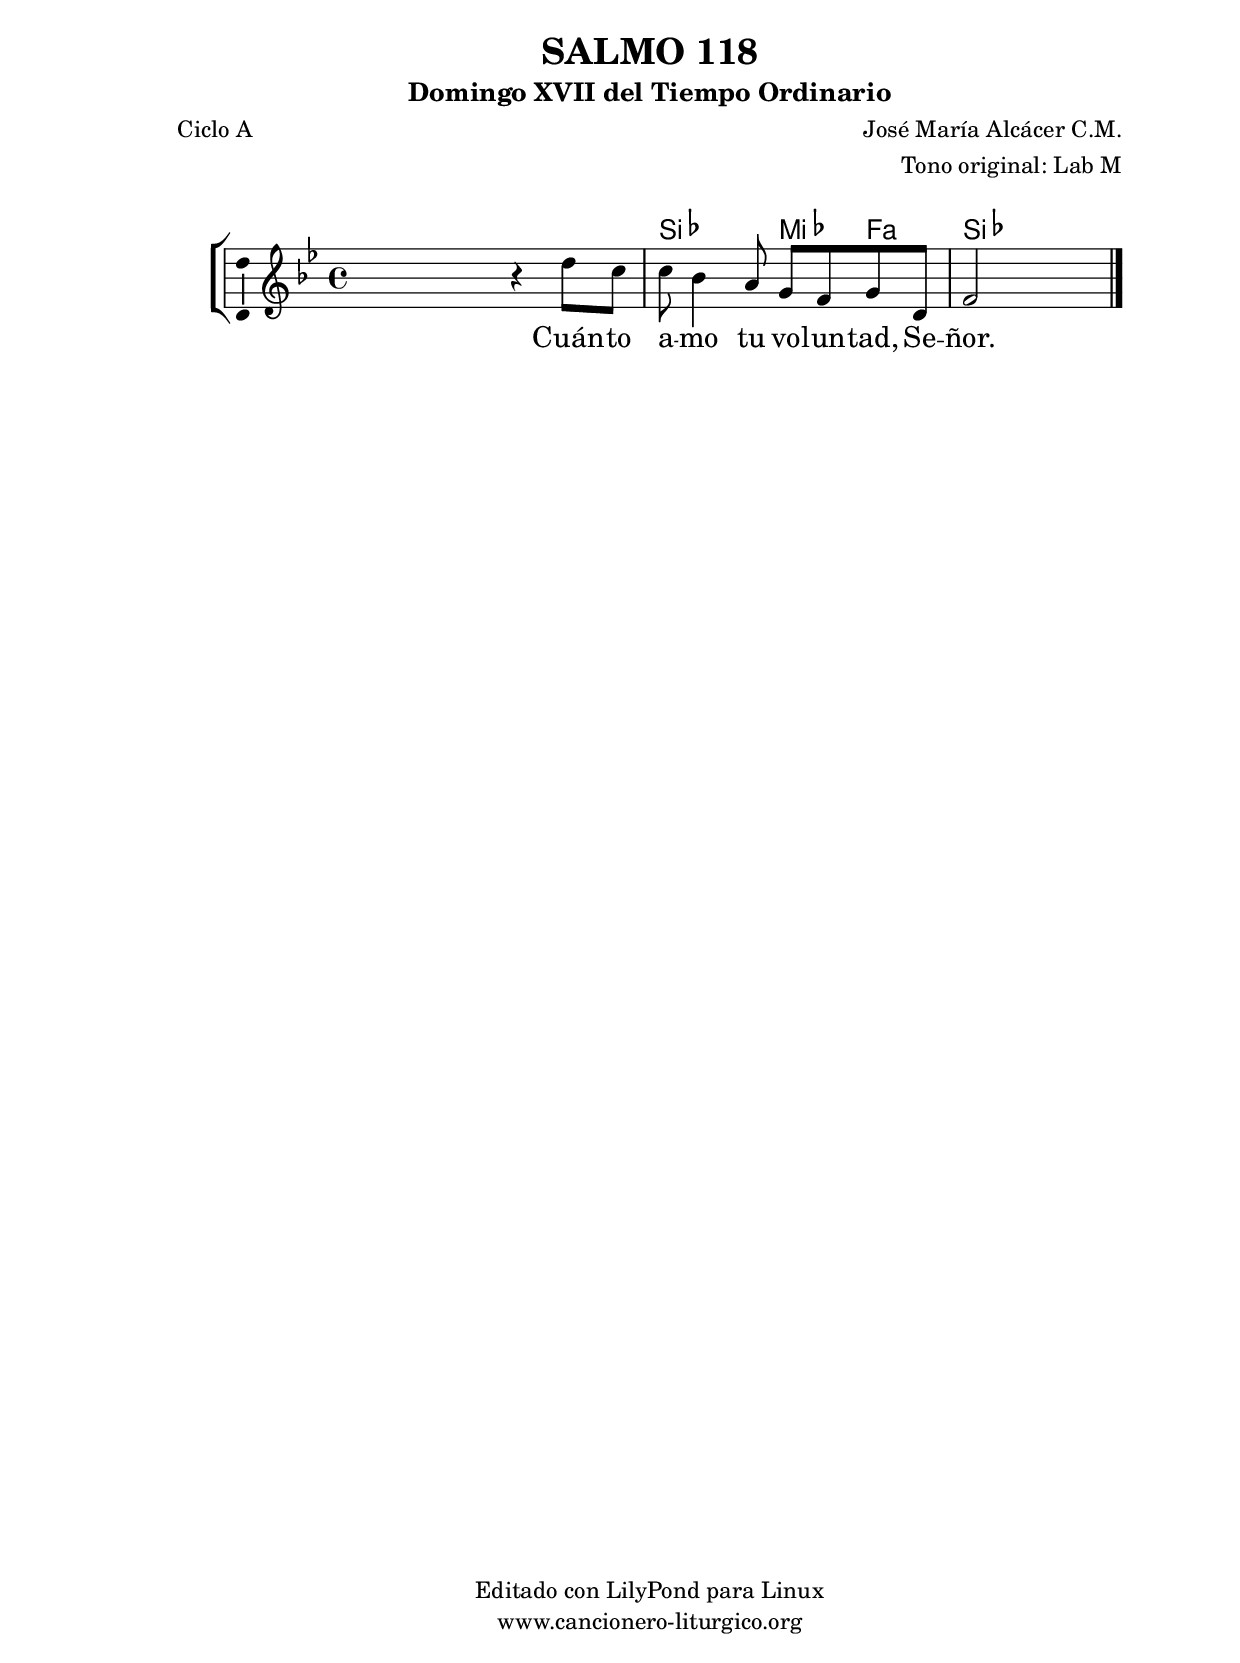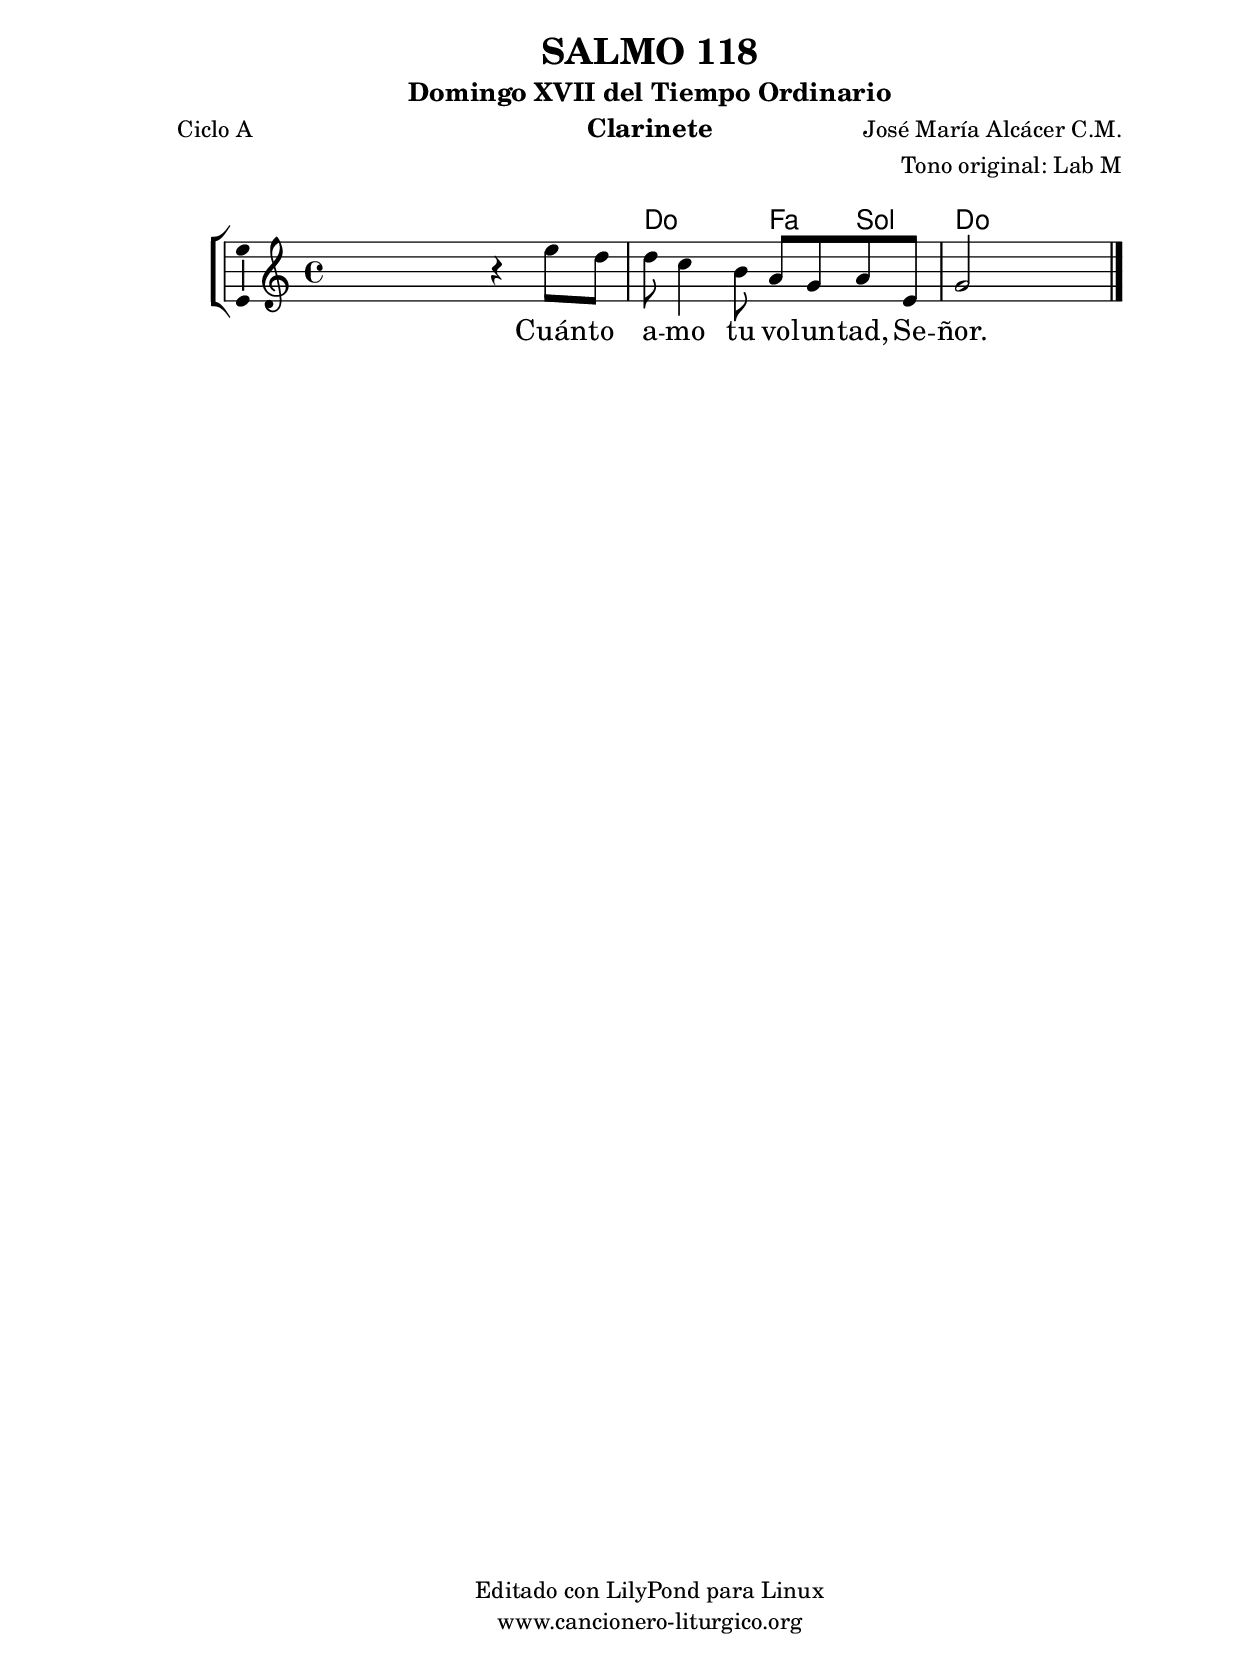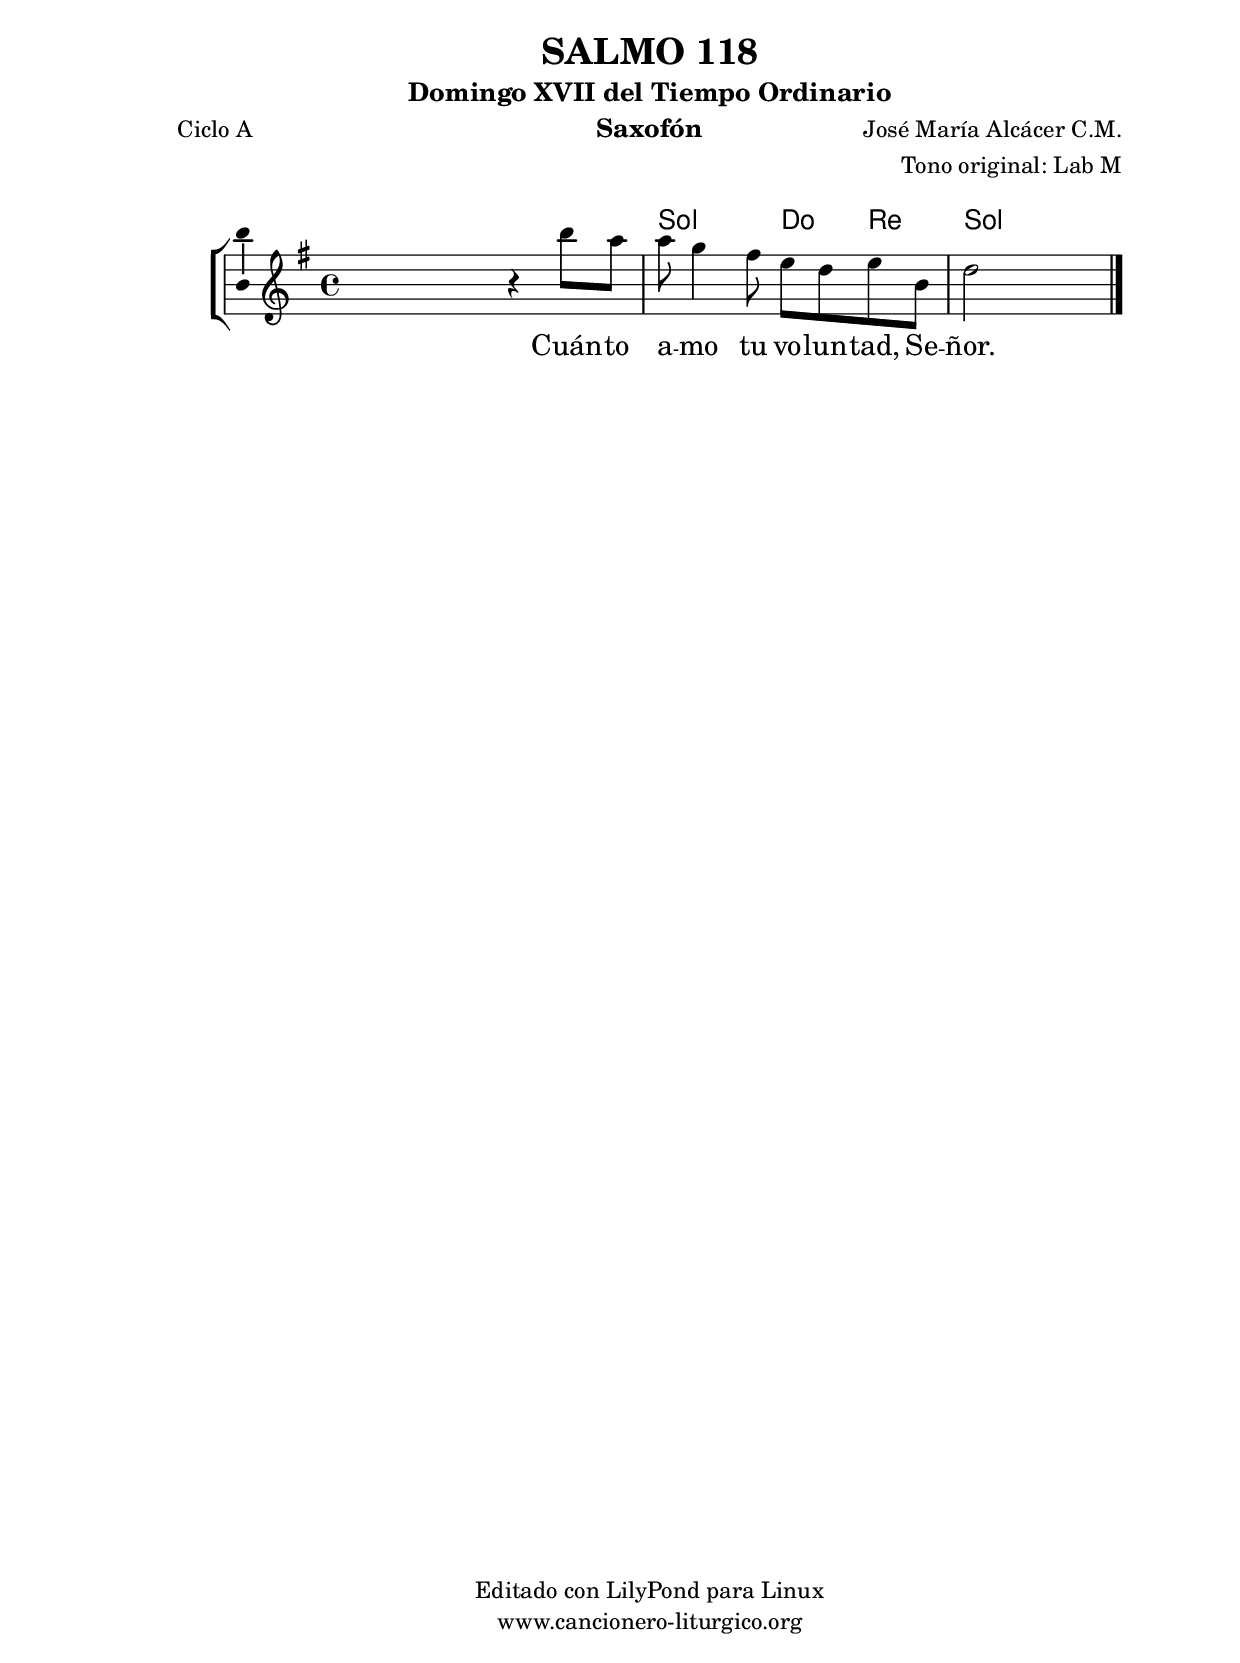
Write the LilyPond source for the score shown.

%
%para convertir .midi en .wav:
%timidity filename.midi -Ow -o finename.wav
%
%
%Para convertir de .wav a .mp3:
%lame -h -m j filename.wav
%
%
%para escuchar el midi:
%timidity nombrefichero.midi
%


%versión de lilypond para la que se ha escrito esta partitura:
\version "2.16.0"

	%Tamaño papel
	#(set-default-paper-size "a4")
	%Tamaño partitura
	#(set-global-staff-size 20)
	%No responde al pulsar sobre una nota
	#(ly:set-option 'point-and-click #f)

%parámetros del encabezamiento:
\header {
	title = "SALMO 118"
	subtitle = "Domingo XVII del Tiempo Ordinario"
	composer = "José María Alcácer C.M."
	poet = "Ciclo A"
	meter = ""
	arranger = "Tono original: Lab M"
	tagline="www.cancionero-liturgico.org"
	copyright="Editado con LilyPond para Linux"
	}

%parámetros asociados al papel:
\paper  {
	oddHeaderMarkup = \markup {\fill-line { \on-the-fly #not-first-page \fromproperty #'header:title \on-the-fly #not-first-page \fromproperty #'header:composer }}
	evenHeaderMarkup = \markup {\fill-line { \fromproperty #'header:composer \fromproperty #'header:title }}
	#(set-paper-size "a4")
	print-page-number = ##f
	first-page-number = 1
	print-first-page-number = ##f
%	head-separation = 3.0 \cm
	top-margin = 2.0 \cm
	bottom-margin = 0.5\cm
%%%	bottom-margin = -1.0\cm
	left-margin = 3.0 \cm
	line-width = 16.0 \cm 
	indent = 8\mm
	interscoreline = 2.\mm
	between-system-space = 15\mm
%	para que las partituras no llenen la hoja:
	ragged-bottom = ##t
%	idem para la última hoja:
	ragged-last-bottom = ##f
%	para que las partituras llenen el ancho del papel:
	ragged-last = ##f
	after-title-space = 2.5 \cm
%page-count=1
%system-count=8

	%Flexible Vertical Spacing
%	markup-markup-spacing =
%	#'((basic-distance . 15) (minimum-distance . 15) (padding . 3))
	markup-system-spacing =
	#'((basic-distance . 15) (minimum-distance . 15) (padding . 3))
	system-system-spacing =
	#'((basic-distance . 15) (minimum-distance . 15) (padding . 3))
	score-system-spacing =
	#'((basic-distance . 15) (minimum-distance . 15) (padding . 5))
%	top-system-spacing = % header
%	#'((basic-distance . 8) (minimum-distance . 0) (padding . 3))
%	top-markup-spacing =
%	#'((basic-distance . 20) (minimum-distance . 20) (padding . 3))
	last-bottom-spacing = % footer
	#'((basic-distance . 5) (minimum-distance . 5) (padding . 3))
%	score-markup-spacing =
%	#'((basic-distance . 16) (minimum-distance . 13) (padding . 3))

	}


%parámetros que afectan a toda la partitura:
global =  {
	%clave de sol (G):
	\clef G
	%armadura:
	\transpose aes bes
	\key aes \major
	\tempo 4=60
	\set Score.tempoHideNote = ##t
	}


acordes = {
	\italianChords
	\chordmode {
	\transpose aes bes
{

s1
aes2 des4 ees aes1

	}
	}
}

melodia = 
	\transpose aes bes
{
	\relative c''{
	\time 4/4

s2 r4 c8 bes
bes8 aes4 g8 f ees f c
ees2 s2

\bar "|."
}
}

texto = \lyricmode {
Cuán -- to a -- mo tu vo -- lun -- tad, Se -- ñor.
	}


acordesStaff = \context ChordNames = acordesStaff <<
	\set chordChanges = ##t
	\acordes
	>>


vozStaff = \context Voice = vozStaff
\with {\consists "Ambitus_engraver"}
<<
%	\set Staff.instrumentName = ""
%	\set Staff.shortInstrumentName = ""
%	\set Staff.midiInstrument = #"clarinet"
%	\set Staff.midiInstrument = #"cello"
%	\set Staff.midiInstrument = #"flute"
	\set Staff.midiInstrument = #"electric guitar (jazz)"
%	\set Staff.midiInstrument = #"english horn"
%	\set Staff.midiInstrument = #"violin"
%	\set Staff.midiInstrument = #"glockenspiel"
	\set Staff.midiMinimumVolume = #0.7
	\set Staff.midiMaximumVolume = #0.9
	\global
	\melodia
	>>


textoStaff = \context Lyrics = textoStaff <<
	\lyricsto vozStaff \texto
	>>

\book {
	\score {
		\context ChoirStaff {
			\override StaffGroup.SystemStartBracket #'collapse-height = #1
			\override Score.SystemStartBar #'collapse-height = #1
			<<
			\acordesStaff
			\vozStaff
			\textoStaff
			>>
			}
		\layout {
	    		\context {
				\Lyrics
				\override LyricText #'font-size = #2
				}
	   		 \context {
				\Score
				%fontSize = #3
				\override StaffSymbol #'staff-space = #(magstep +3)
				%\override Beam #'thickness = #0.55
				%\override SpacingSpanner #'spacing-increment = #1.0
				%\override Slur #'height-limit = #1.5
				}
			}
		}
	\score {
		\unfoldRepeats
		\context ChoirStaff {
			<<
			\acordesStaff
			\vozStaff
			>>
			}
		\midi {
	  		\context {
	  			\Score
				tempoWholesPerMinute = #(ly:make-moment 70 4)
				}
			}
		}
	}

%Partitura para clarinete
#(define output-suffix "C")
\book {
	\header{
		instrument = "Clarinete"
		}
	\score {
		\context ChoirStaff {
			\override StaffGroup.SystemStartBracket #'collapse-height = #1
			\override Score.SystemStartBar #'collapse-height = #1
\transpose c d
			<<
			\acordesStaff
			\vozStaff
			\textoStaff
			>>
			}
		\layout {
	    		\context {
				\Lyrics
				\override LyricText #'font-size = #2
				}
	   		 \context {
				\Score
				%fontSize = #3
				\override StaffSymbol #'staff-space = #(magstep +3)
				%\override Beam #'thickness = #0.55
				%\override SpacingSpanner #'spacing-increment = #1.0
				%\override Slur #'height-limit = #1.5
				}
			}
		}
	}

%Partitura para saxofón
#(define output-suffix "S")
\book {
	\header{
		instrument = "Saxofón"
		}
	\score {
		\context ChoirStaff {
			\override StaffGroup.SystemStartBracket #'collapse-height = #1
			\override Score.SystemStartBar #'collapse-height = #1
\transpose c a
			<<
			\acordesStaff
			\vozStaff
			\textoStaff
			>>
			}
		\layout {
	    		\context {
				\Lyrics
				\override LyricText #'font-size = #2
				}
	   		 \context {
				\Score
				%fontSize = #3
				\override StaffSymbol #'staff-space = #(magstep +3)
				%\override Beam #'thickness = #0.55
				%\override SpacingSpanner #'spacing-increment = #1.0
				%\override Slur #'height-limit = #1.5
				}
			}
		}
	}

